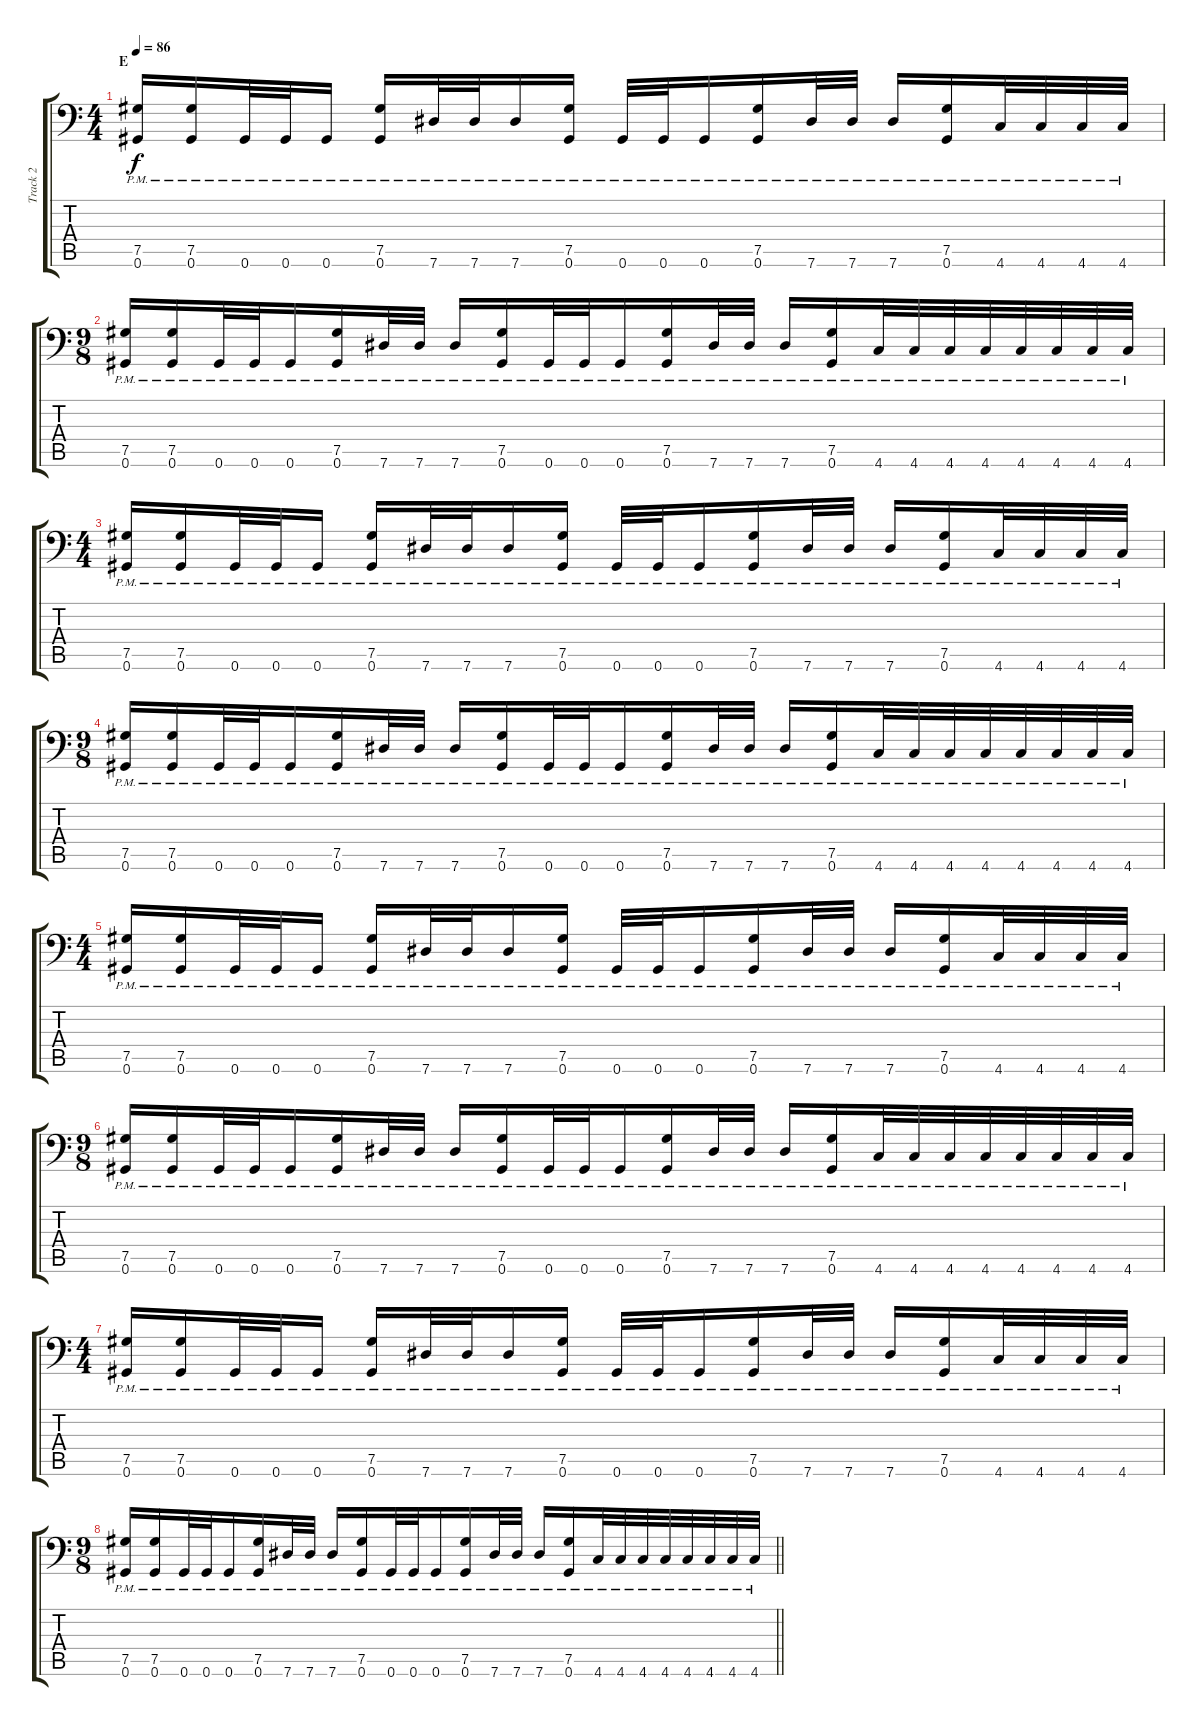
\track ("Track 2" "Track 2") {instrument distortionguitar}
\staff {score tabs}
\tuning (Ab3 Eb3 B2 Gb2 Db2 Ab1) {hide}
\ts (4 4)
\section ("" "E")
\tempo 86
\clef f4
\ks c
(7.5{pm} 0.6{pm}).16{dy f} (7.5{pm} 0.6{pm}).16 0.6{pm}.32 0.6{pm}.32 0.6{pm}.16 (7.5{pm} 0.6{pm}).16 7.6{pm}.32 7.6{pm}.32 7.6{pm}.16 (7.5{pm} 0.6{pm}).16 0.6{pm}.32 0.6{pm}.32 0.6{pm}.16 (7.5{pm} 0.6{pm}).16 7.6{pm}.32 7.6{pm}.32 7.6{pm}.16 (7.5{pm} 0.6{pm}).16 4.6{pm}.32 4.6{pm}.32 4.6{pm}.32 4.6{pm}.32 |
\ts (9 8)
(7.5{pm} 0.6{pm}).16 (7.5{pm} 0.6{pm}).16 0.6{pm}.32 0.6{pm}.32 0.6{pm}.16 (7.5{pm} 0.6{pm}).16 7.6{pm}.32 7.6{pm}.32 7.6{pm}.16 (7.5{pm} 0.6{pm}).16 0.6{pm}.32 0.6{pm}.32 0.6{pm}.16 (7.5{pm} 0.6{pm}).16 7.6{pm}.32 7.6{pm}.32 7.6{pm}.16 (7.5{pm} 0.6{pm}).16 4.6{pm}.32 4.6{pm}.32 4.6{pm}.32 4.6{pm}.32 4.6{pm}.32 4.6{pm}.32 4.6{pm}.32 4.6{pm}.32 |
\ts (4 4)
(7.5{pm} 0.6{pm}).16 (7.5{pm} 0.6{pm}).16 0.6{pm}.32 0.6{pm}.32 0.6{pm}.16 (7.5{pm} 0.6{pm}).16 7.6{pm}.32 7.6{pm}.32 7.6{pm}.16 (7.5{pm} 0.6{pm}).16 0.6{pm}.32 0.6{pm}.32 0.6{pm}.16 (7.5{pm} 0.6{pm}).16 7.6{pm}.32 7.6{pm}.32 7.6{pm}.16 (7.5{pm} 0.6{pm}).16 4.6{pm}.32 4.6{pm}.32 4.6{pm}.32 4.6{pm}.32 |
\ts (9 8)
(7.5{pm} 0.6{pm}).16 (7.5{pm} 0.6{pm}).16 0.6{pm}.32 0.6{pm}.32 0.6{pm}.16 (7.5{pm} 0.6{pm}).16 7.6{pm}.32 7.6{pm}.32 7.6{pm}.16 (7.5{pm} 0.6{pm}).16 0.6{pm}.32 0.6{pm}.32 0.6{pm}.16 (7.5{pm} 0.6{pm}).16 7.6{pm}.32 7.6{pm}.32 7.6{pm}.16 (7.5{pm} 0.6{pm}).16 4.6{pm}.32 4.6{pm}.32 4.6{pm}.32 4.6{pm}.32 4.6{pm}.32 4.6{pm}.32 4.6{pm}.32 4.6{pm}.32 |
\ts (4 4)
(7.5{pm} 0.6{pm}).16 (7.5{pm} 0.6{pm}).16 0.6{pm}.32 0.6{pm}.32 0.6{pm}.16 (7.5{pm} 0.6{pm}).16 7.6{pm}.32 7.6{pm}.32 7.6{pm}.16 (7.5{pm} 0.6{pm}).16 0.6{pm}.32 0.6{pm}.32 0.6{pm}.16 (7.5{pm} 0.6{pm}).16 7.6{pm}.32 7.6{pm}.32 7.6{pm}.16 (7.5{pm} 0.6{pm}).16 4.6{pm}.32 4.6{pm}.32 4.6{pm}.32 4.6{pm}.32 |
\ts (9 8)
(7.5{pm} 0.6{pm}).16 (7.5{pm} 0.6{pm}).16 0.6{pm}.32 0.6{pm}.32 0.6{pm}.16 (7.5{pm} 0.6{pm}).16 7.6{pm}.32 7.6{pm}.32 7.6{pm}.16 (7.5{pm} 0.6{pm}).16 0.6{pm}.32 0.6{pm}.32 0.6{pm}.16 (7.5{pm} 0.6{pm}).16 7.6{pm}.32 7.6{pm}.32 7.6{pm}.16 (7.5{pm} 0.6{pm}).16 4.6{pm}.32 4.6{pm}.32 4.6{pm}.32 4.6{pm}.32 4.6{pm}.32 4.6{pm}.32 4.6{pm}.32 4.6{pm}.32 |
\ts (4 4)
(7.5{pm} 0.6{pm}).16 (7.5{pm} 0.6{pm}).16 0.6{pm}.32 0.6{pm}.32 0.6{pm}.16 (7.5{pm} 0.6{pm}).16 7.6{pm}.32 7.6{pm}.32 7.6{pm}.16 (7.5{pm} 0.6{pm}).16 0.6{pm}.32 0.6{pm}.32 0.6{pm}.16 (7.5{pm} 0.6{pm}).16 7.6{pm}.32 7.6{pm}.32 7.6{pm}.16 (7.5{pm} 0.6{pm}).16 4.6{pm}.32 4.6{pm}.32 4.6{pm}.32 4.6{pm}.32 |
\ts (9 8)
\barLineRight lightlight
(7.5{pm} 0.6{pm}).16 (7.5{pm} 0.6{pm}).16 0.6{pm}.32 0.6{pm}.32 0.6{pm}.16 (7.5{pm} 0.6{pm}).16 7.6{pm}.32 7.6{pm}.32 7.6{pm}.16 (7.5{pm} 0.6{pm}).16 0.6{pm}.32 0.6{pm}.32 0.6{pm}.16 (7.5{pm} 0.6{pm}).16 7.6{pm}.32 7.6{pm}.32 7.6{pm}.16 (7.5{pm} 0.6{pm}).16 4.6{pm}.32 4.6{pm}.32 4.6{pm}.32 4.6{pm}.32 4.6{pm}.32 4.6{pm}.32 4.6{pm}.32 4.6{pm}.32
